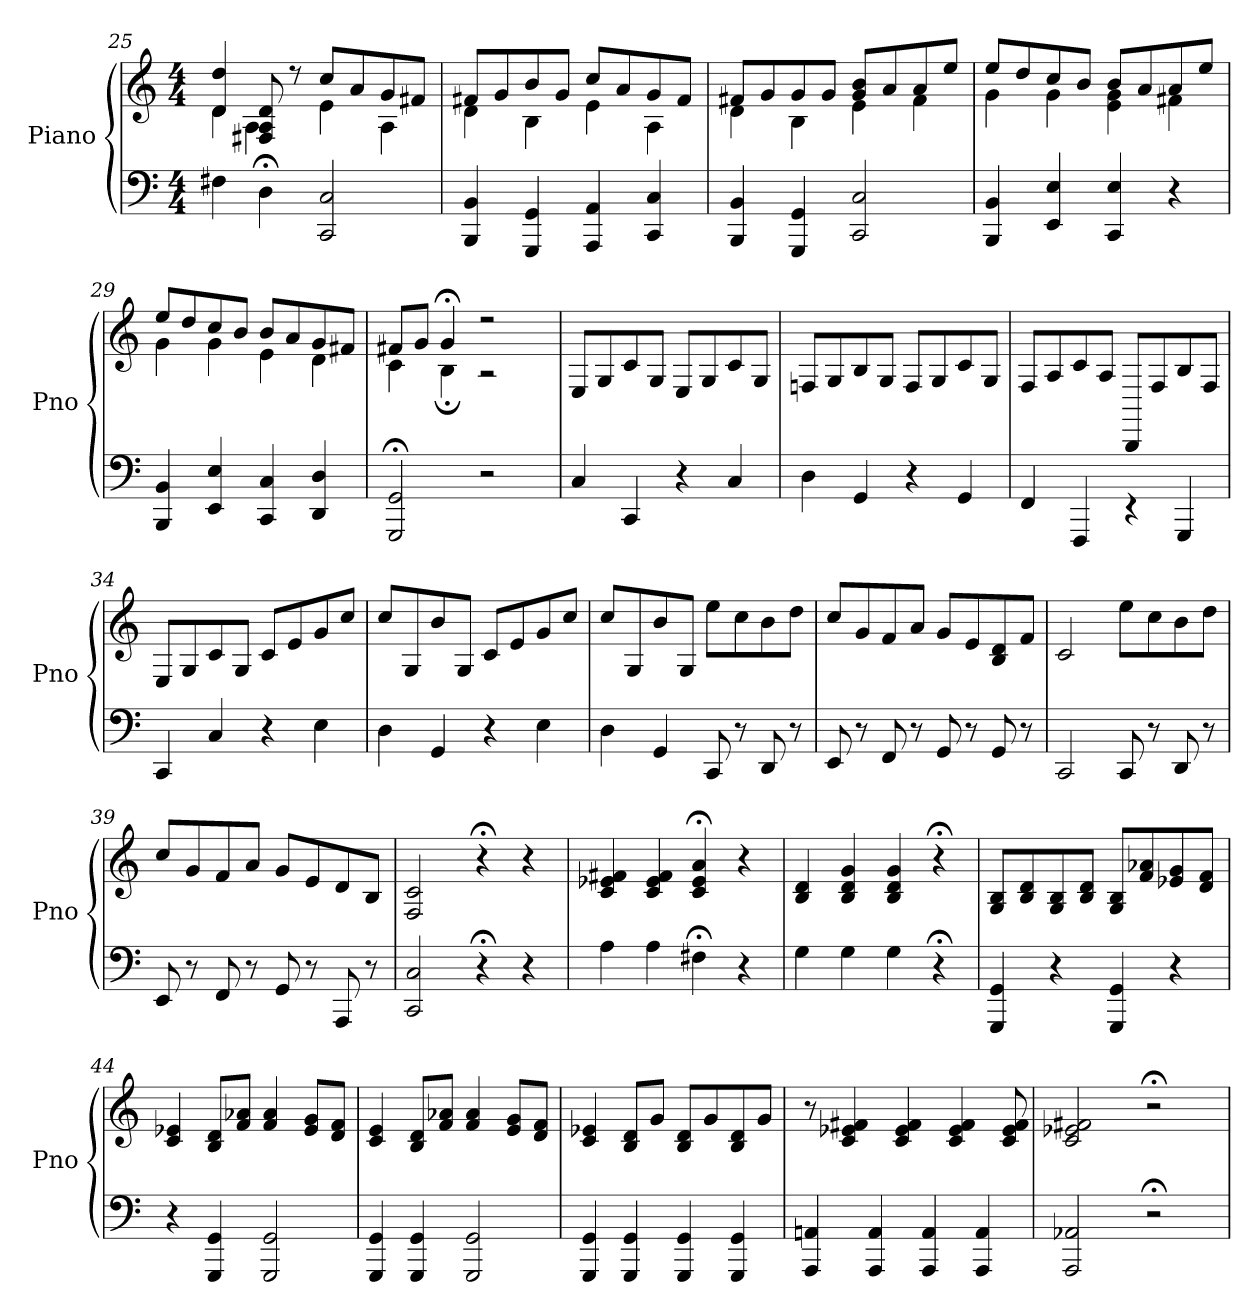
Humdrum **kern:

**kern	**kern
*part1	*part1
*staff2	*staff1
*I"Piano	*
*I'Pno	*
*clefF4	*clefG2
*k[]	*k[]
*M4/4	*M4/4
=25	=25
*	*^
4F#X\	4d/ 4dd/	4d\
4D;<\	8F#X/ 8A/ 8d/	4A\
*	*MM60	*
.	8r	.
*	*MM75	*
2CC/ 2C/	8cc/L	4e\
.	8a/	.
.	8g/	4A\
.	8f#X/J	.
=26	=26	=26
4BBB/ 4BB/	8f#X/L	4d\
.	8g/	.
4GGG/ 4GG/	8b/	4B\
.	8g/J	.
4AAA/ 4AA/	8cc/L	4e\
.	8a/	.
4CC/ 4C/	8g/	4A\
.	8f#/J	.
=27	=27	=27
4BBB/ 4BB/	8f#X/L	4d\
.	8g/	.
4GGG/ 4GG/	8g/	4B\
.	8g/J	.
2CC/ 2C/	8g/ 8b/L	4e\
.	8a/	.
.	8a/	4f#\
.	8ee/J	.
=28	=28	=28
4BBB/ 4BB/	8ee/L	4g\
.	8dd/	.
4EE/ 4E/	8cc/	4g\
.	8b/J	.
4CC/ 4E/	8b/L	4e\ 4g\
.	8a/	.
4r	8a/	4f#X\
.	8ee/J	.
!!LO:LB:g=z	!!
=29	=29	=29
4BBB/ 4BB/	8ee/L	4g\
.	8dd/	.
4EE/ 4E/	8cc/	4g\
.	8b/J	.
4CC/ 4C/	8b/L	4e\
.	8a/	.
4DD/ 4D/	8g/	4d\
.	8f#X/J	.
=30	=30	=30
*	*	*^
2GGG/;< 2GG/;<	8f#X/L	4c\	2.ryy
.	8g/J	.	.
.	4g;</	4B;\	.
2r	2r	2r	.
*	*MM85	*	*
.	.	.	4ryy
*	*v	*v	*v
=31	=31
4C/	8E/L
.	8G/
4CC/	8c/
.	8G/J
4r	8E/L
.	8G/
4C/	8c/
.	8G/J
=32	=32
4D\	8Fn/L
.	8G/
4GG/	8B/
.	8G/J
4r	8F/L
.	8G/
4GG/	8c/
.	8G/J
=33	=33
4FF/	8F/L
.	8A/
4FFF/	8c/
.	8A/J
4rEE	8BBB/L
.	8F/
4GGG/	8B/
.	8F/J
!!LO:PB:g=z
=34	=34
4CC/	8E/L
.	8G/
4C/	8c/
.	8G/J
4r	8c/L
.	8e/
4E\	8g/
.	8cc/J
=35	=35
4D\	8cc/L
.	8G/
4GG/	8b/
.	8G/J
4r	8c/L
.	8e/
4E\	8g/
.	8cc/J
=36	=36
4D\	8cc/L
.	8G/
4GG/	8b/
.	8G/J
8CC/	8ee\L
8r	8cc\
8DD/	8b\
8r	8dd\J
=37	=37
8EE/	8cc/L
8r	8g/
8FF/	8f/
8r	8a/J
8GG/	8g/L
8r	8e/
8GG/	8B/ 8d/
8r	8f/J
=38	=38
2CC/	2c/
8CC/	8ee\L
8r	8cc\
8DD/	8b\
8r	8dd\J
!!LO:LB:g=z
=39	=39
8EE/	8cc/L
8r	8g/
8FF/	8f/
8r	8a/J
8GG/	8g/L
8r	8e/
8AAA/	8d/
8r	8B/J
=40	=40
2CC/ 2C/	2F/ 2c/
4r;<	4r;<
*	*MM75
4r	4r
=41	=41
4A\	4c/ 4e-X/ 4f#X/
4A\	4c/ 4e-/ 4f#/
4F#X;<\	4c/;< 4e-/;< 4a/;<
4r	4r
=42	=42
4G\	4B/ 4d/
4G\	4B/ 4d/ 4g/
4G\	4B/ 4d/ 4g/
4r;<	4r;<
=43	=43
4GGG/ 4GG/	8G/ 8B/L
.	8B/ 8d/
4r	8G/ 8B/
.	8B/ 8d/J
4GGG/ 4GG/	8G/ 8B/L
*	*MM75
.	8f/ 8a-X/
4r	8e-X/ 8g/
.	8d/ 8f/J
=44	=44
4r	4c/ 4e-X/
4GGG/ 4GG/	8B/ 8d/L
.	8f/ 8a-X/J
2GGG/ 2GG/	4f/ 4a-/
.	8e-/ 8g/L
.	8d/ 8f/J
=45	=45
4GGG/ 4GG/	4c/ 4e/
4GGG/ 4GG/	8B/ 8d/L
.	8f/ 8a-X/J
2GGG/ 2GG/	4f/ 4a-/
.	8e/ 8g/L
.	8d/ 8f/J
!!LO:LB:g=z
=46	=46
4GGG/ 4GG/	4c/ 4e-X/
4GGG/ 4GG/	8B/ 8d/L
.	8g/J
4GGG/ 4GG/	8B/ 8d/L
.	8g/
4GGG/ 4GG/	8B/ 8d/
.	8g/J
=47	=47
4AAA/ 4AAn/	8r
.	4c/ 4e-X/ 4f#X/
4AAA/ 4AA/	.
.	4c/ 4e-/ 4f#/
4AAA/ 4AA/	.
.	4c/ 4e-/ 4f#/
4AAA/ 4AA/	.
.	8c/ 8e-/ 8f#/
=48	=48
*	*^
*	*	*^
2AAA/ 2AA-X/	2c/ 2e-X/ 2f#X/	4ryy	2.ryy
*	*MM180	*	*
.	.	2.ryy	.
2r;<	2r;<	.	.
*	*MM60	*	*
.	.	.	4ryy
*	*v	*v	*v
=	=
*-	*-
